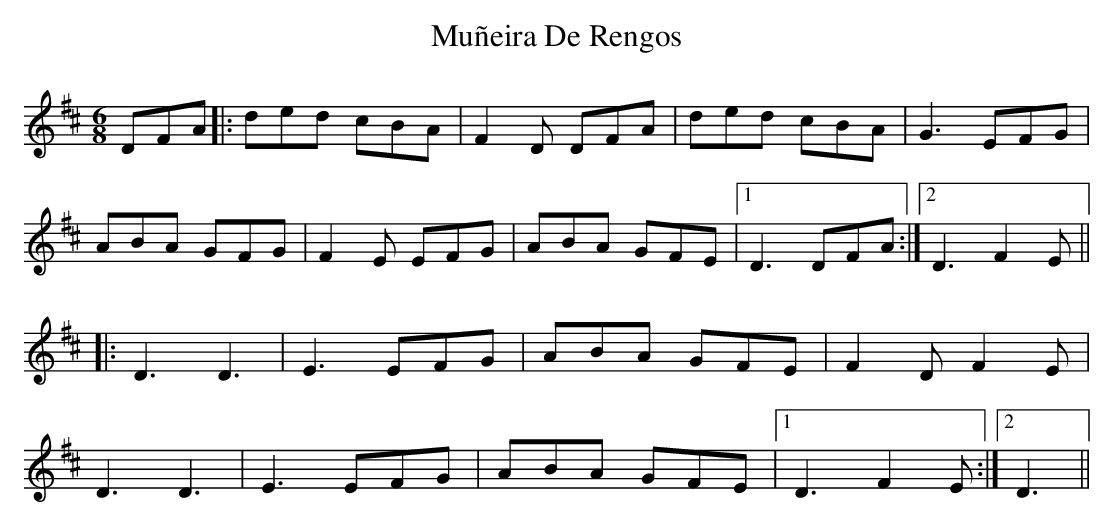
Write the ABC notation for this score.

X:1
T: Muñeira De Rengos
M: 6/8
L: 1/8
K: Dmaj
DFA|:ded cBA|F2 D DFA|ded cBA|G3 EFG|
ABA GFG|F2 E EFG|ABA GFE|1 D3 DFA:|2 D3 F2E||
|:D3 D3|E3 EFG|ABA GFE|F2 D F2E|
D3 D3|E3 EFG|ABA GFE|1 D3 F2E:|2 D3||
